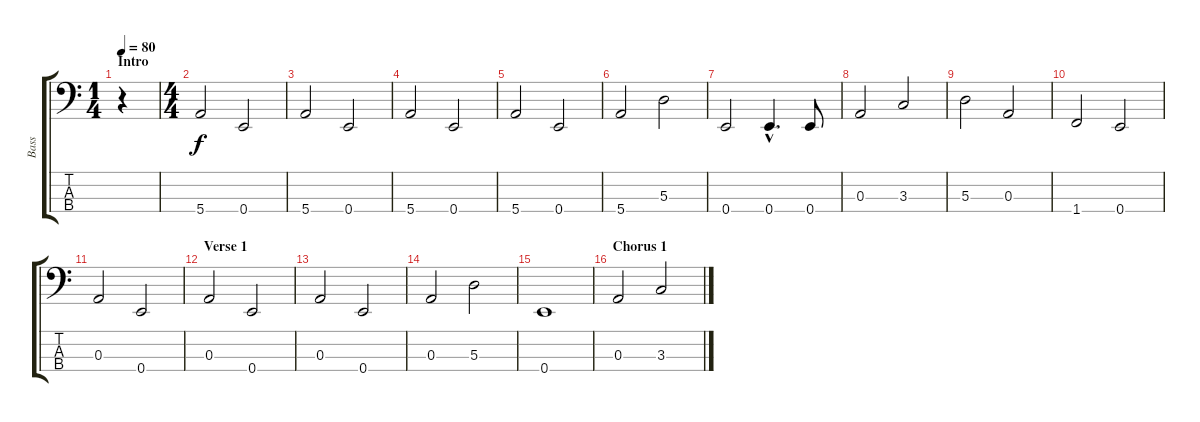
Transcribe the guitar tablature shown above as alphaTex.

\track ("Bass" "Bass") {instrument acousticbass}
\staff {score tabs}
\tuning (G2 D2 A1 E1) {hide}
\ts (1 4)
\section ("" "Intro")
\tempo 80
\clef f4
\ks c
r.4{dy f instrument acousticbass} |
\ts (4 4)
5.4.2 0.4.2 |
5.4.2 0.4.2 |
5.4.2 0.4.2 |
5.4.2 0.4.2 |
5.4.2 5.3.2 |
0.4.2 0.4{hac}.4{d} 0.4.8 |
0.3.2 3.3.2 |
5.3.2 0.3.2 |
1.4.2 0.4.2 |
0.3.2 0.4.2 |
\section ("" "Verse 1")
0.3.2 0.4.2 |
0.3.2 0.4.2 |
0.3.2 5.3.2 |
0.4.1 |
\section ("" "Chorus 1")
0.3.2 3.3.2
